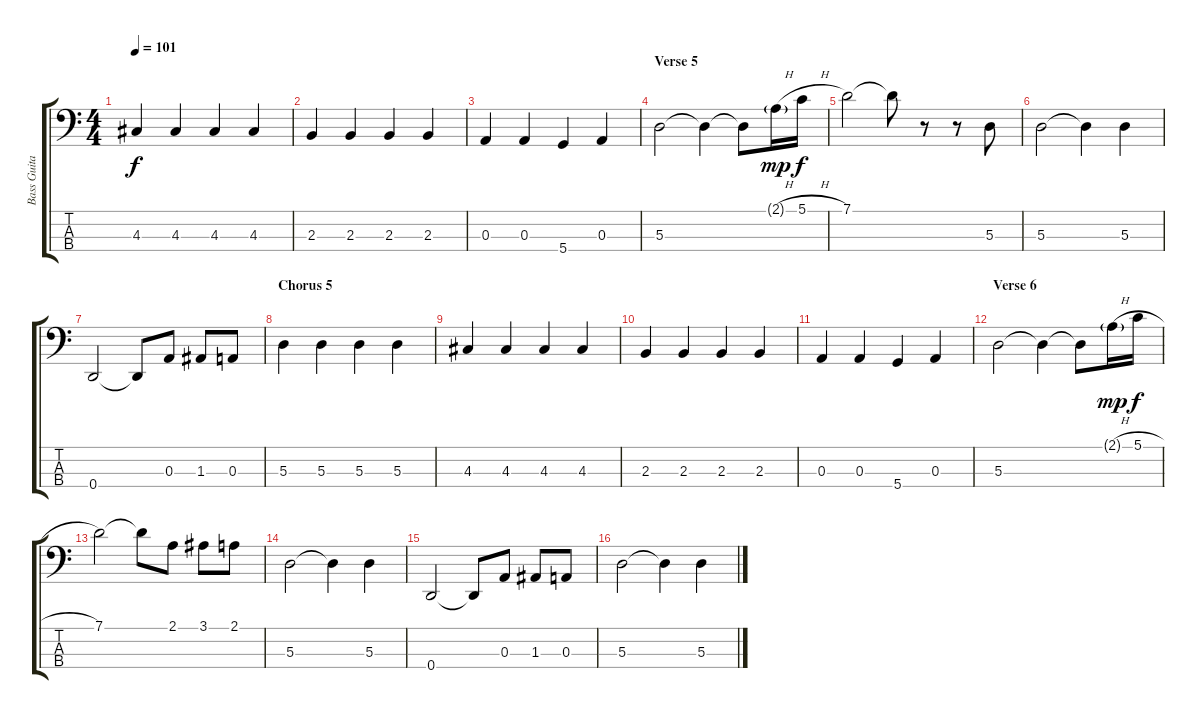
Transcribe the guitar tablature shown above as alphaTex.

\track ("Bass Guitar" "Bass Guita") {instrument electricbassfinger}
\staff {score tabs}
\tuning (G2 D2 A1 D1) {hide}
\ts (4 4)
\tempo 101
\clef f4
\ks c
4.3.4{dy f} 4.3.4 4.3.4 4.3.4 |
2.3.4 2.3.4 2.3.4 2.3.4 |
0.3.4 0.3.4 5.4.4 0.3.4 |
\section ("" "Verse 5")
5.3.2 5.3{t}.4 5.3{t}.8 2.1{h g}.16{dy mp} 5.1{h}.16{dy f} |
7.1.2 7.1{t}.8 r.8 r.8 5.3.8 |
5.3.2 5.3{t}.4 5.3.4 |
0.4.2 0.4{t}.8 0.3.8 1.3.8 0.3.8 |
\section ("" "Chorus 5")
5.3.4 5.3.4 5.3.4 5.3.4 |
4.3.4 4.3.4 4.3.4 4.3.4 |
2.3.4 2.3.4 2.3.4 2.3.4 |
0.3.4 0.3.4 5.4.4 0.3.4 |
\section ("" "Verse 6")
5.3.2 5.3{t}.4 5.3{t}.8 2.1{h g}.16{dy mp} 5.1{h}.16{dy f} |
7.1.2 7.1{t}.8 2.1.8 3.1.8 2.1.8 |
5.3.2 5.3{t}.4 5.3.4 |
0.4.2 0.4{t}.8 0.3.8 1.3.8 0.3.8 |
5.3.2 5.3{t}.4 5.3.4
